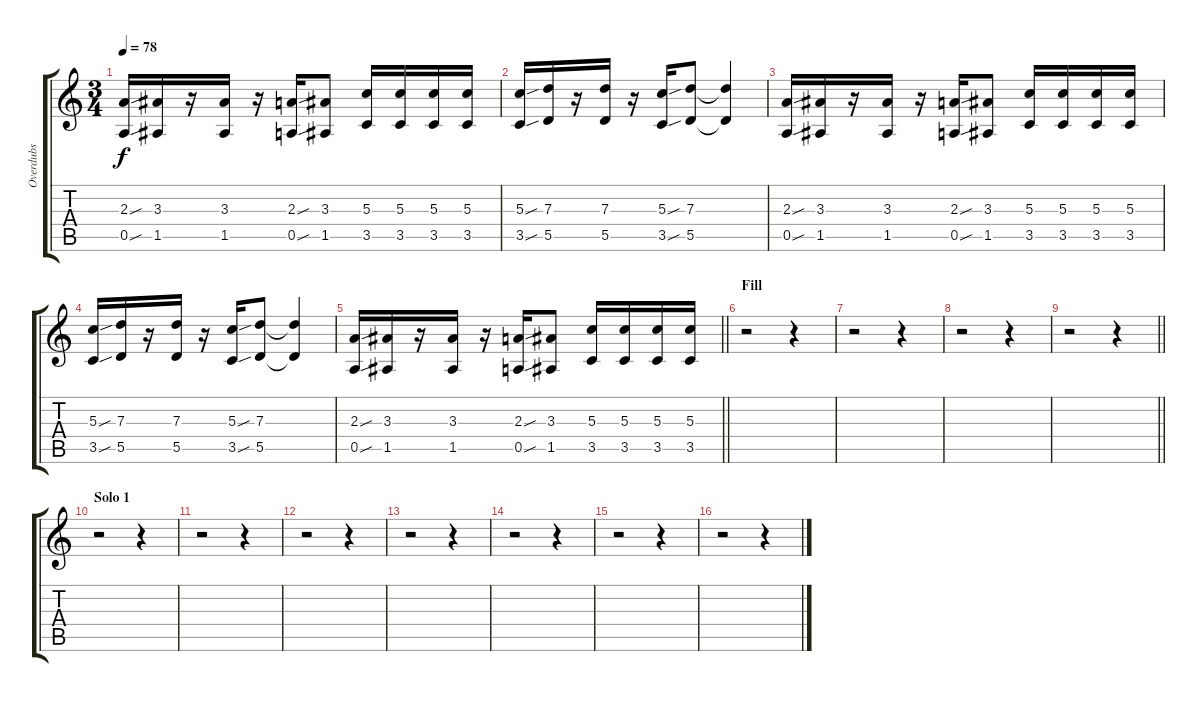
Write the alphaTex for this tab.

\track ("Overdubs" "Overdubs") {instrument distortionguitar}
\staff {score tabs}
\tuning (E4 B3 G3 D3 A2 E2) {hide}
\ts (3 4)
\tempo 78
\clef g2
\ks c
(2.3{sou} 0.5{sou}).16{dy f} (3.3 1.5).16 r.16 (3.3 1.5).16 r.16 (2.3{sou} 0.5{sou}).16 (3.3 1.5).8 (5.3 3.5).16 (5.3 3.5).16 (5.3 3.5).16 (5.3 3.5).16 |
(5.3{sou} 3.5{sou}).16 (7.3 5.5).16 r.16 (7.3 5.5).16 r.16 (5.3{sou} 3.5{sou}).16 (7.3 5.5).8 (7.3{t} 5.5{t}).4 |
(2.3{sou} 0.5{sou}).16 (3.3 1.5).16 r.16 (3.3 1.5).16 r.16 (2.3{sou} 0.5{sou}).16 (3.3 1.5).8 (5.3 3.5).16 (5.3 3.5).16 (5.3 3.5).16 (5.3 3.5).16 |
(5.3{sou} 3.5{sou}).16 (7.3 5.5).16 r.16 (7.3 5.5).16 r.16 (5.3{sou} 3.5{sou}).16 (7.3 5.5).8 (7.3{t} 5.5{t}).4 |
\barLineRight lightlight
(2.3{sou} 0.5{sou}).16 (3.3 1.5).16 r.16 (3.3 1.5).16 r.16 (2.3{sou} 0.5{sou}).16 (3.3 1.5).8 (5.3 3.5).16 (5.3 3.5).16 (5.3 3.5).16 (5.3 3.5).16 |
\section ("" "Fill")
r.2 r.4 |
r.2 r.4 |
r.2 r.4 |
\barLineRight lightlight
r.2 r.4 |
\section ("" "Solo 1")
r.2 r.4 |
r.2 r.4 |
r.2 r.4 |
r.2 r.4 |
r.2 r.4 |
r.2 r.4 |
r.2 r.4
